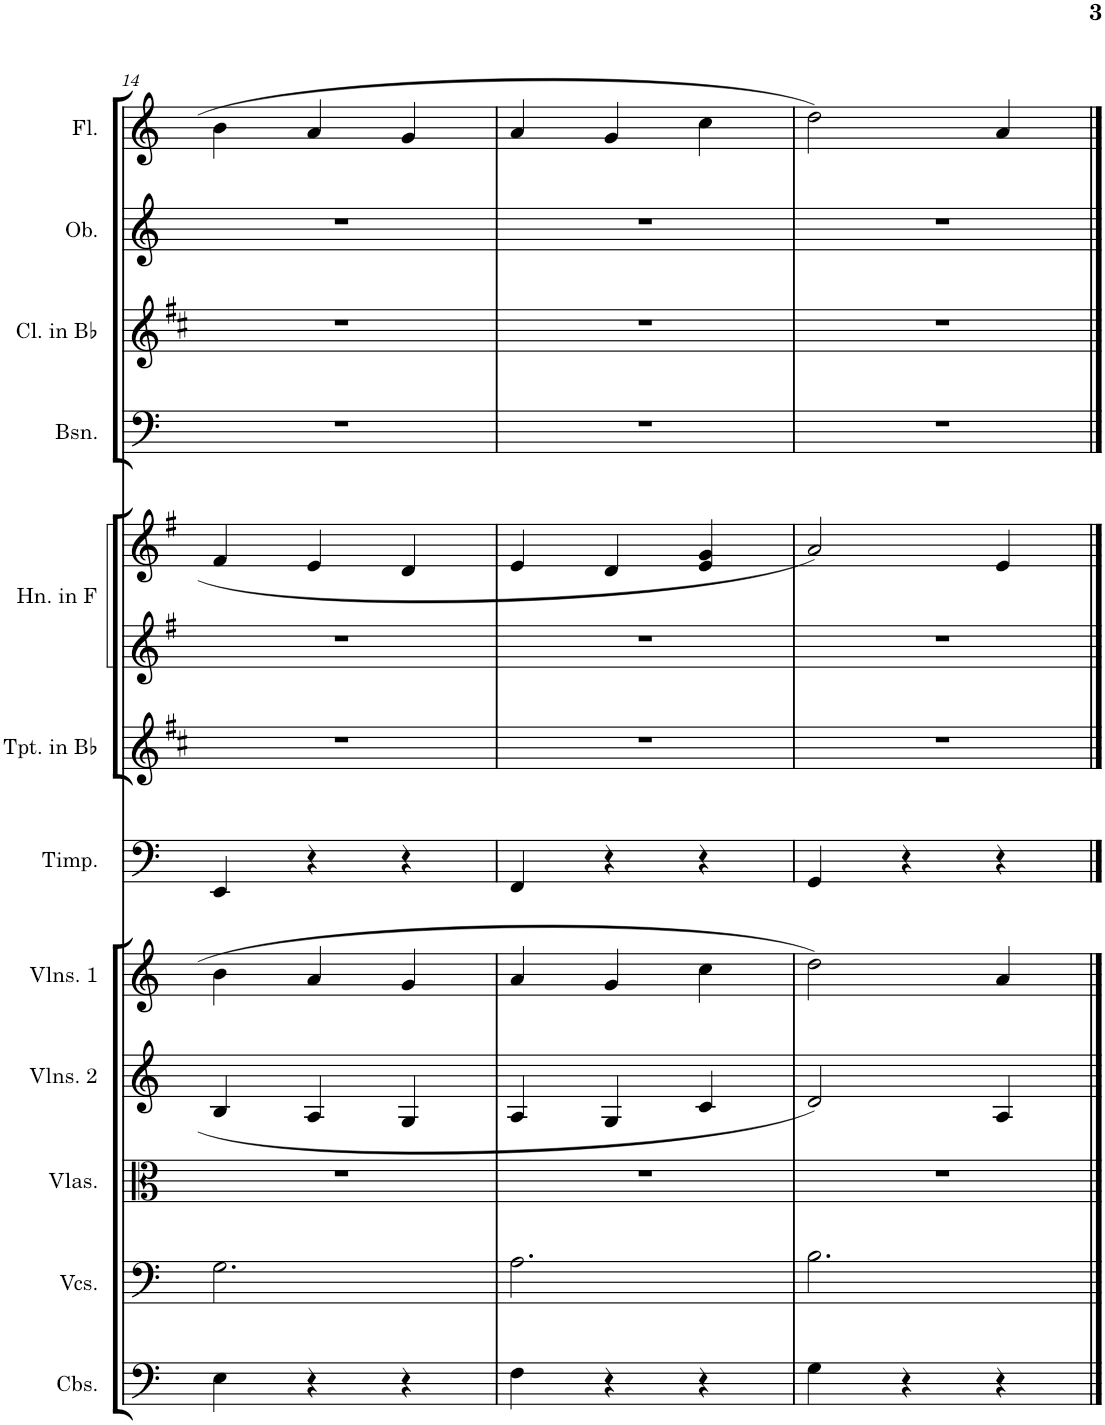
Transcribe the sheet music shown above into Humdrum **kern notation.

**kern	**kern	**kern	**kern	**kern	**kern	**kern	**kern	**kern	**kern	**kern	**kern	**kern
*part12	*part11	*part10	*part9	*part8	*part7	*part6	*part5	*part5	*part4	*part3	*part2	*part1
*staff13	*staff12	*staff11	*staff10	*staff9	*staff8	*staff7	*staff6	*staff5	*staff4	*staff3	*staff2	*staff1
*I"Contrabasses	*I"Violoncellos	*I"Violas	*I"Violins 2	*I"Violins 1	*I"Timpani	*I"Trumpets in Bb	*I"Horns in F	*	*I"Bassoons	*I"Clarinets in Bb	*I"Oboes	*I"Flutes
*I'Cbs.	*I'Vcs.	*I'Vlas.	*I'Vlns. 2	*I'Vlns. 1	*I'Timp.	*I'Tpt. in Bb	*I'Hn. in F	*	*I'Bsn.	*I'Cl. in Bb	*I'Ob.	*I'Fl.
!!LO:PB:g=z
*clefF4	*clefF4	*clefC3	*clefG2	*clefG2	*clefF4	*clefG2	*clefG2	*clefG2	*clefF4	*clefG2	*clefG2	*clefG2
*Trd7c12	*	*	*	*	*	*Trd1c2	*Trd4c7	*Trd4c7	*	*Trd1c2	*	*
*k[]	*k[]	*k[]	*k[]	*k[]	*k[]	*k[f#c#]	*k[f#]	*k[f#]	*k[]	*k[f#c#]	*k[]	*k[]
*M3/4	*M3/4	*M3/4	*M3/4	*M3/4	*M3/4	*M3/4	*M3/4	*M3/4	*M3/4	*M3/4	*M3/4	*M3/4
=14	=14	=14	=14	=14	=14	=14	=14	=14	=14	=14	=14	=14
4E\	2.G\	2.r	4B/	4b\	4EE/	2.r	2.r	4f#/	2.r	2.r	2.r	4b\
4r	.	.	4A/	4a/	4r	.	.	4e/	.	.	.	4a/
4r	.	.	4G/	4g/	4r	.	.	4d/	.	.	.	4g/
=15	=15	=15	=15	=15	=15	=15	=15	=15	=15	=15	=15	=15
4F\	2.A\	2.r	4A/	4a/	4FF/	2.r	2.r	4e/	2.r	2.r	2.r	4a/
4r	.	.	4G/	4g/	4r	.	.	4d/	.	.	.	4g/
4r	.	.	4c/	4cc\	4r	.	.	4e/ 4g/	.	.	.	4cc\
=16	=16	=16	=16	=16	=16	=16	=16	=16	=16	=16	=16	=16
4G\	2.B\	2.r	2d/	2dd\	4GG/	2.r	2.r	2a/	2.r	2.r	2.r	2dd\
4r	.	.	.	.	4r	.	.	.	.	.	.	.
4r	.	.	4A/	4a/	4r	.	.	4e/	.	.	.	4a/
==	==	==	==	==	==	==	==	==	==	==	==	==
*-	*-	*-	*-	*-	*-	*-	*-	*-	*-	*-	*-	*-
